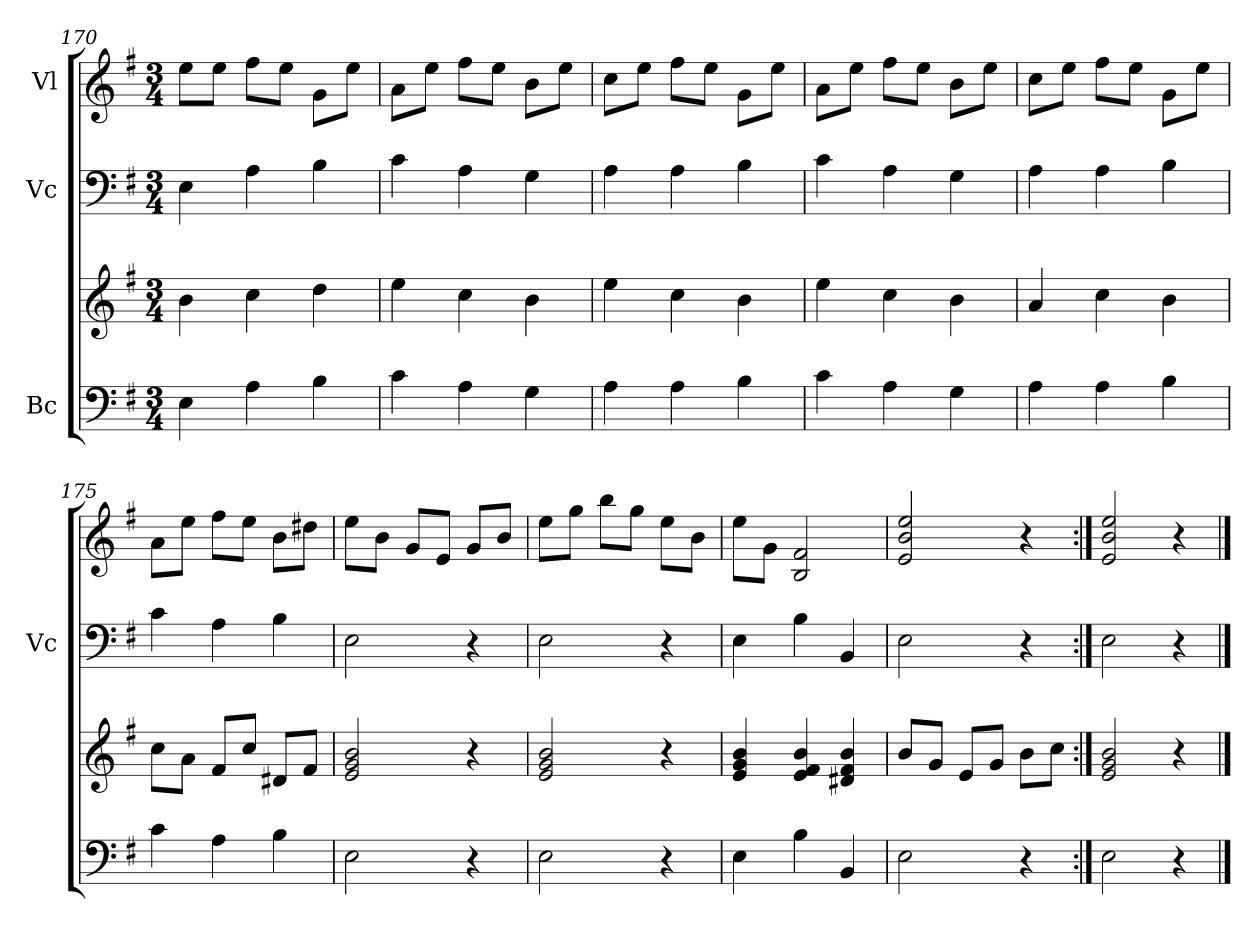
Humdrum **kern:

**kern	**kern	**kern	**kern
*part3	*part3	*part2	*part1
*staff4	*staff3	*staff2	*staff1
*I"Bc	*	*I"Vc	*I"Vl
*	*	*I'Vc	*
*clefF4	*clefG2	*clefF4	*clefG2
*k[f#]	*k[f#]	*k[f#]	*k[f#]
*M3/4	*M3/4	*M3/4	*M3/4
=170	=170	=170	=170
4E\	4b\	4E\	8ee\L
.	.	.	8ee\J
4A\	4cc\	4A\	8ff#\L
.	.	.	8ee\J
4B\	4dd\	4B\	8g\L
.	.	.	8ee\J
=171	=171	=171	=171
4c\	4ee\	4c\	8a\L
.	.	.	8ee\J
4A\	4cc\	4A\	8ff#\L
.	.	.	8ee\J
4G\	4b\	4G\	8b\L
.	.	.	8ee\J
=172	=172	=172	=172
4A\	4ee\	4A\	8cc\L
.	.	.	8ee\J
4A\	4cc\	4A\	8ff#\L
.	.	.	8ee\J
4B\	4b\	4B\	8g\L
.	.	.	8ee\J
!!LO:LB:g=z
=173	=173	=173	=173
4c\	4ee\	4c\	8a\L
.	.	.	8ee\J
4A\	4cc\	4A\	8ff#\L
.	.	.	8ee\J
4G\	4b\	4G\	8b\L
.	.	.	8ee\J
=174	=174	=174	=174
4A\	4a/	4A\	8cc\L
.	.	.	8ee\J
4A\	4cc\	4A\	8ff#\L
.	.	.	8ee\J
4B\	4b\	4B\	8g\L
.	.	.	8ee\J
=175	=175	=175	=175
4c\	8cc\L	4c\	8a\L
.	8a\J	.	8ee\J
4A\	8f#/L	4A\	8ff#\L
.	8cc/J	.	8ee\J
4B\	8d#X/L	4B\	8b\L
.	8f#/J	.	8dd#X\J
=176	=176	=176	=176
2E\	2e/ 2g/ 2b/	2E\	8ee\L
.	.	.	8b\J
.	.	.	8g/L
.	.	.	8e/J
4r	4r	4r	8g/L
.	.	.	8b/J
=177	=177	=177	=177
2E\	2e/ 2g/ 2b/	2E\	8ee\L
.	.	.	8gg\J
.	.	.	8bb\L
.	.	.	8gg\J
4r	4r	4r	8ee\L
.	.	.	8b\J
=178	=178	=178	=178
4E\	4e/ 4g/ 4b/	4E\	8ee\L
.	.	.	8g\J
4B\	4e/ 4f#/ 4b/	4B\	2B/ 2f#/
4BB/	4d#X/ 4f#/ 4b/	4BB/	.
=179	=179	=179	=179
2E\	8b/L	2E\	2e/ 2b/ 2ee/
.	8g/J	.	.
.	8e/L	.	.
.	8g/J	.	.
4r	8b\L	4r	4r
.	8cc\J	.	.
=180:|!	=180:|!	=180:|!	=180:|!
2E\	2e/ 2g/ 2b/	2E\	2e/ 2b/ 2ee/
4r	4r	4r	4r
==	==	==	==
*-	*-	*-	*-
